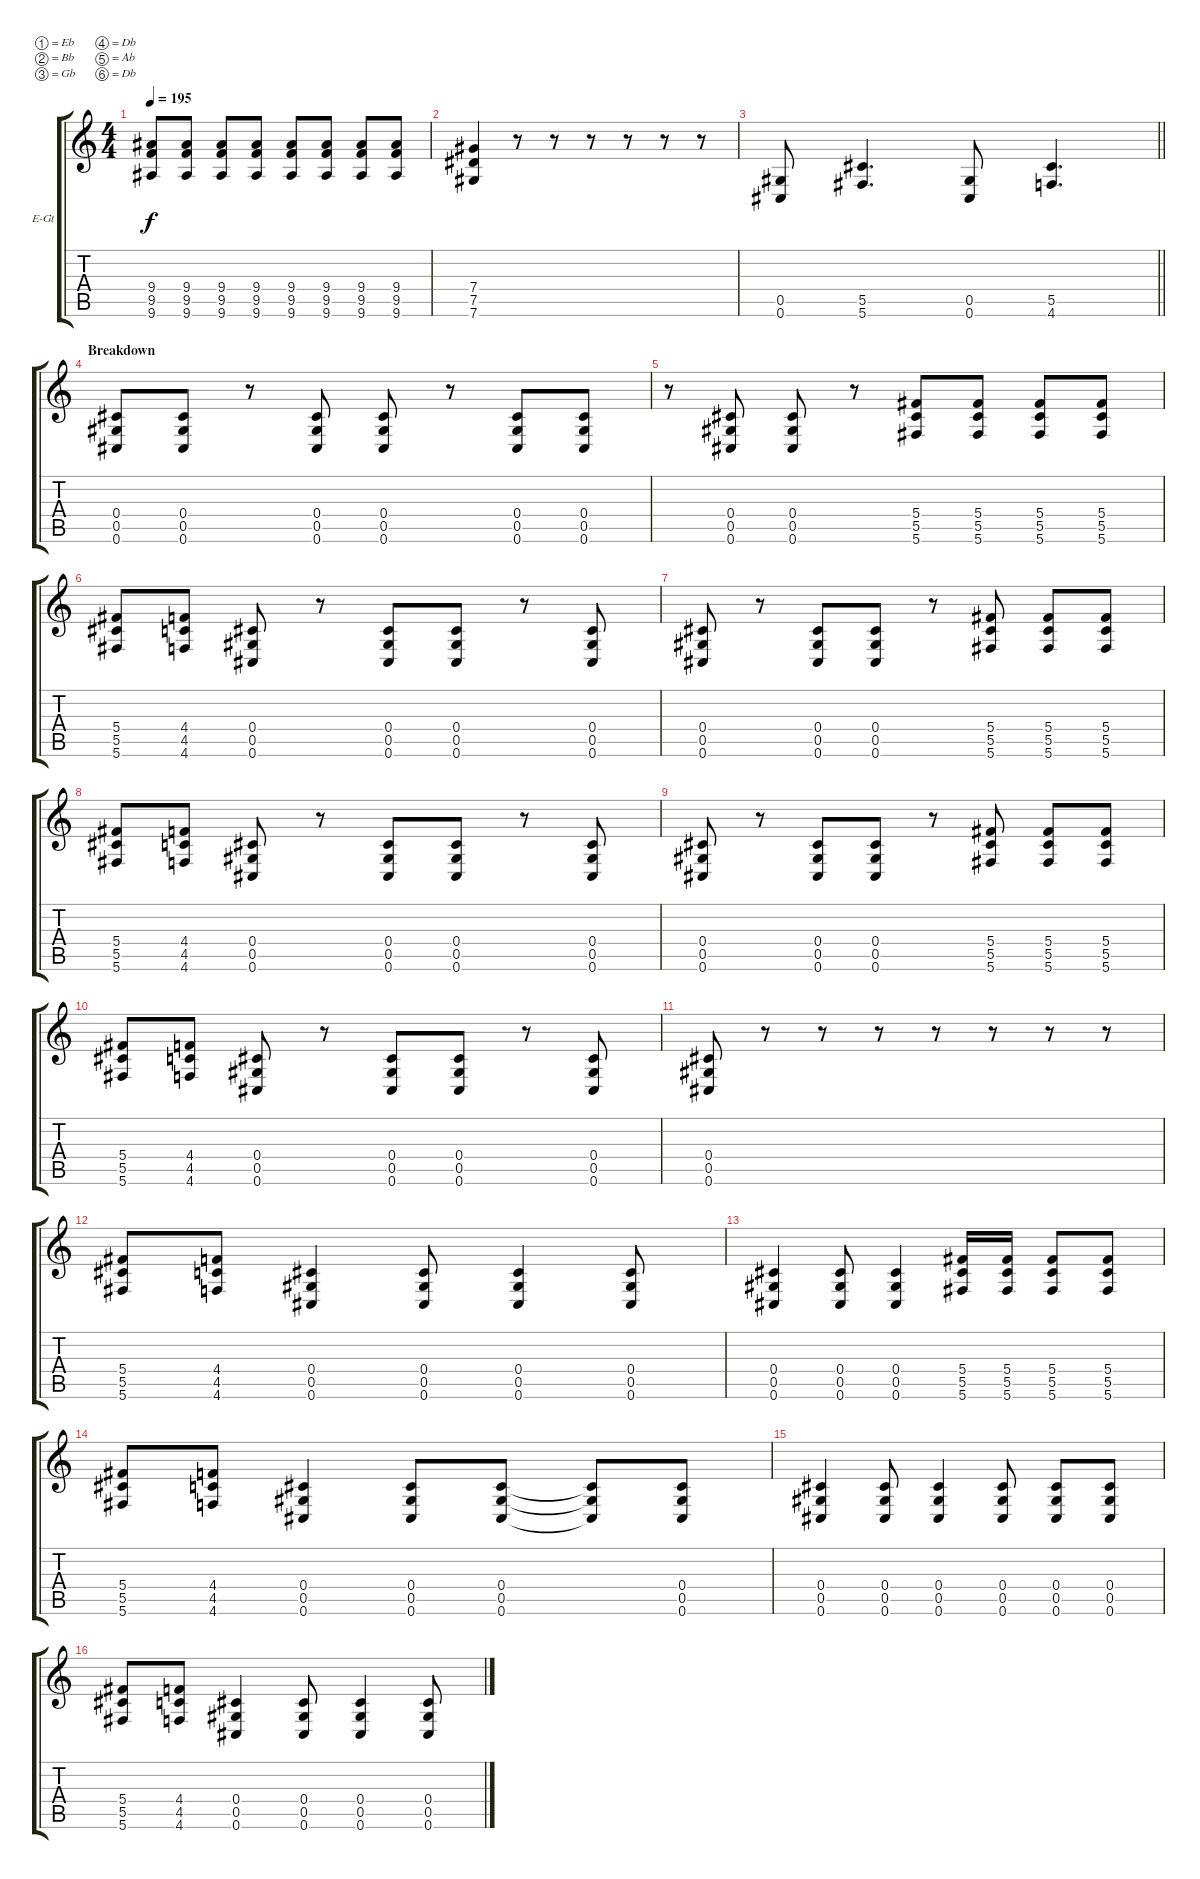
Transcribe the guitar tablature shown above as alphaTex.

\bracketExtendMode groupsimilarinstruments
\firstSystemTrackNameOrientation horizontal
\otherSystemsTrackNameOrientation horizontal
\track ("Guitar I" "E-Gt") {instrument distortionguitar}
\staff {score tabs}
\tuning (Eb4 Bb3 Gb3 Db3 Ab2 Db2)
\ts (4 4)
\tempo 195
\clef g2
\ks c
(9.4 9.5 9.6).8{dy f} (9.4 9.5 9.6).8 (9.4 9.5 9.6).8 (9.4 9.5 9.6).8 (9.4 9.5 9.6).8 (9.4 9.5 9.6).8 (9.4 9.5 9.6).8 (9.4 9.5 9.6).8 |
(7.4 7.5 7.6).4 r.8 r.8 r.8 r.8 r.8 r.8 |
\barLineRight lightlight
(0.5 0.6).8 (5.5 5.6).4{d} (0.5 0.6).8 (5.5 4.6).4{d} |
\section ("" "Breakdown")
(0.4 0.5 0.6).8 (0.4 0.5 0.6).8 r.8 (0.4 0.5 0.6).8 (0.4 0.5 0.6).8 r.8 (0.4 0.5 0.6).8 (0.4 0.5 0.6).8 |
r.8 (0.4 0.5 0.6).8 (0.4 0.5 0.6).8 r.8 (5.4 5.5 5.6).8 (5.4 5.5 5.6).8 (5.4 5.5 5.6).8 (5.4 5.5 5.6).8 |
(5.4 5.5 5.6).8 (4.4 4.5 4.6).8 (0.4 0.5 0.6).8 r.8 (0.4 0.5 0.6).8 (0.4 0.5 0.6).8 r.8 (0.4 0.5 0.6).8 |
(0.4 0.5 0.6).8 r.8 (0.4 0.5 0.6).8 (0.4 0.5 0.6).8 r.8 (5.4 5.5 5.6).8 (5.4 5.5 5.6).8 (5.4 5.5 5.6).8 |
(5.4 5.5 5.6).8 (4.4 4.5 4.6).8 (0.4 0.5 0.6).8 r.8 (0.4 0.5 0.6).8 (0.4 0.5 0.6).8 r.8 (0.4 0.5 0.6).8 |
(0.4 0.5 0.6).8 r.8 (0.4 0.5 0.6).8 (0.4 0.5 0.6).8 r.8 (5.4 5.5 5.6).8 (5.4 5.5 5.6).8 (5.4 5.5 5.6).8 |
(5.4 5.5 5.6).8 (4.4 4.5 4.6).8 (0.4 0.5 0.6).8 r.8 (0.4 0.5 0.6).8 (0.4 0.5 0.6).8 r.8 (0.4 0.5 0.6).8 |
(0.4 0.5 0.6).8 r.8 r.8 r.8 r.8 r.8 r.8 r.8 |
(5.4 5.5 5.6).8 (4.4 4.5 4.6).8 (0.4 0.5 0.6).4 (0.4 0.5 0.6).8 (0.4 0.5 0.6).4 (0.4 0.5 0.6).8 |
(0.4 0.5 0.6).4 (0.4 0.5 0.6).8 (0.4 0.5 0.6).4 (5.4 5.5 5.6).16 (5.4 5.5 5.6).16 (5.4 5.5 5.6).8 (5.4 5.5 5.6).8 |
(5.4 5.5 5.6).8 (4.4 4.5 4.6).8 (0.4 0.5 0.6).4 (0.4 0.5 0.6).8 (0.4 0.5 0.6).8 (0.4{t} 0.5{t} 0.6{t}).8 (0.4 0.5 0.6).8 |
(0.4 0.5 0.6).4 (0.4 0.5 0.6).8 (0.4 0.5 0.6).4 (0.4 0.5 0.6).8 (0.4 0.5 0.6).8 (0.4 0.5 0.6).8 |
(5.4 5.5 5.6).8 (4.4 4.5 4.6).8 (0.4 0.5 0.6).4 (0.4 0.5 0.6).8 (0.4 0.5 0.6).4 (0.4 0.5 0.6).8
